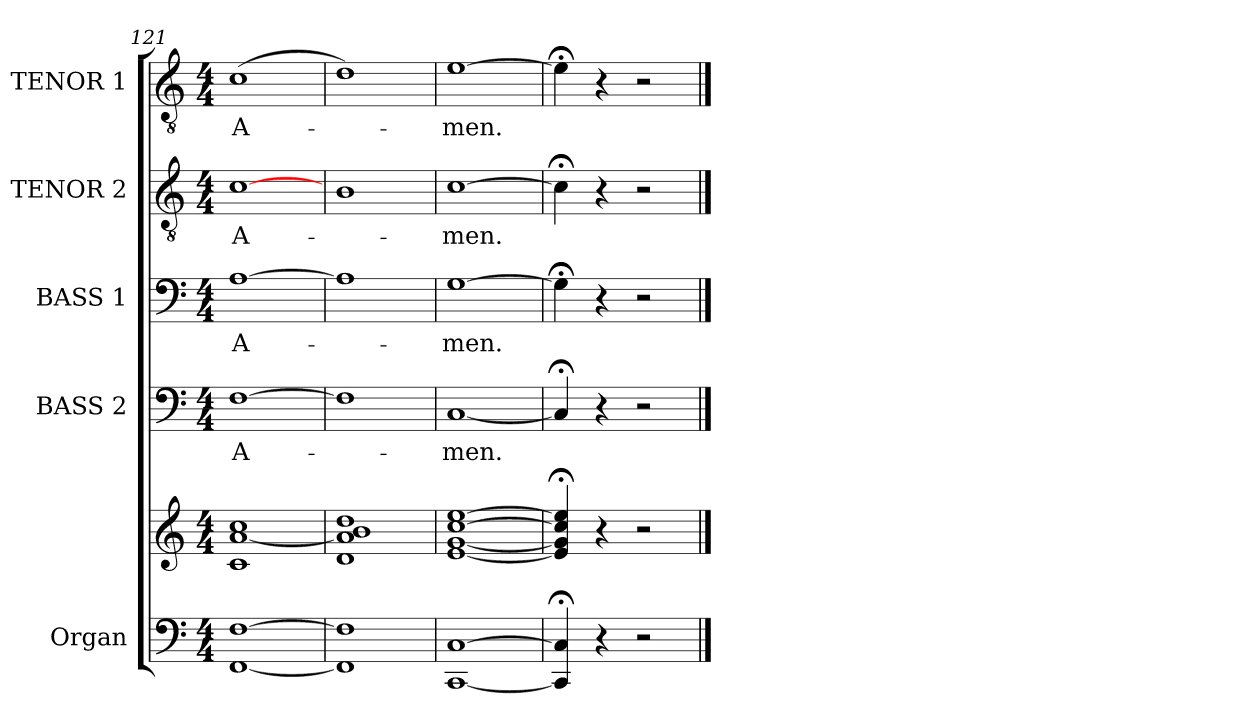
**kern	**kern	**kern	**text	**kern	**text	**kern	**text	**kern	**text
*part5	*part5	*part4	*part4	*part3	*part3	*part2	*part2	*part1	*part1
*staff6	*staff5	*staff4	*staff4	*staff3	*staff3	*staff2	*staff2	*staff1	*staff1
*I"Organ	*	*I"BASS 2	*	*I"BASS 1	*	*I"TENOR 2	*	*I"TENOR 1	*
*I'Org.	*	*I'B.	*	*I'B.	*	*I'T.	*	*I'T.	*
*clefF4	*clefG2	*clefF4	*	*clefF4	*	*clefGv2	*	*clefGv2	*
*	*	*	*	*	*	*ITrd7c12	*	*ITrd7c12	*
*k[]	*k[]	*k[]	*	*k[]	*	*k[]	*	*k[]	*
*C:	*C:	*C:	*	*C:	*	*C:	*	*C:	*
*M4/4	*M4/4	*M4/4	*	*M4/4	*	*M4/4	*	*M4/4	*
=121	=121	=121	=121	=121	=121	=121	=121	=121	=121
!	!	!	!LO:LY:b	!	!LO:LY:b	!	!LO:LY:b	!	!LO:LY:b
[<1FF [>1F	1c [>1a 1cc	[>1F	-A-	[>1A	-A-	[>1C	-A-	(>1C	-A-
=122	=122	=122	=122	=122	=122	=122	=122	=122	=122
1FF] 1F]	1d 1a] 1b 1dd	1F]	.	1A]	.	1BB	.	1D)	.
=123	=123	=123	=123	=123	=123	=123	=123	=123	=123
!	!	!	!LO:LY:b	!	!LO:LY:b	!	!LO:LY:b	!	!LO:LY:b
[<1CC [>1C	[<1e [<1g [>1cc [>1ee	[<1C	-men.	[>1G	-men.	[>1C	-men.	[>1E	-men.
=124	=124	=124	=124	=124	=124	=124	=124	=124	=124
4CC/]; 4C/];	4e/]; 4g/]; 4cc/]; 4ee/];	4C;/]	.	4G;<\]	.	4C;<\]	.	4E;<\]	.
4r	4r	4r	.	4r	.	4r	.	4r	.
2r	2r	2r	.	2r	.	2r	.	2r	.
==	==	==	==	==	==	==	==	==	==
*-	*-	*-	*-	*-	*-	*-	*-	*-	*-
